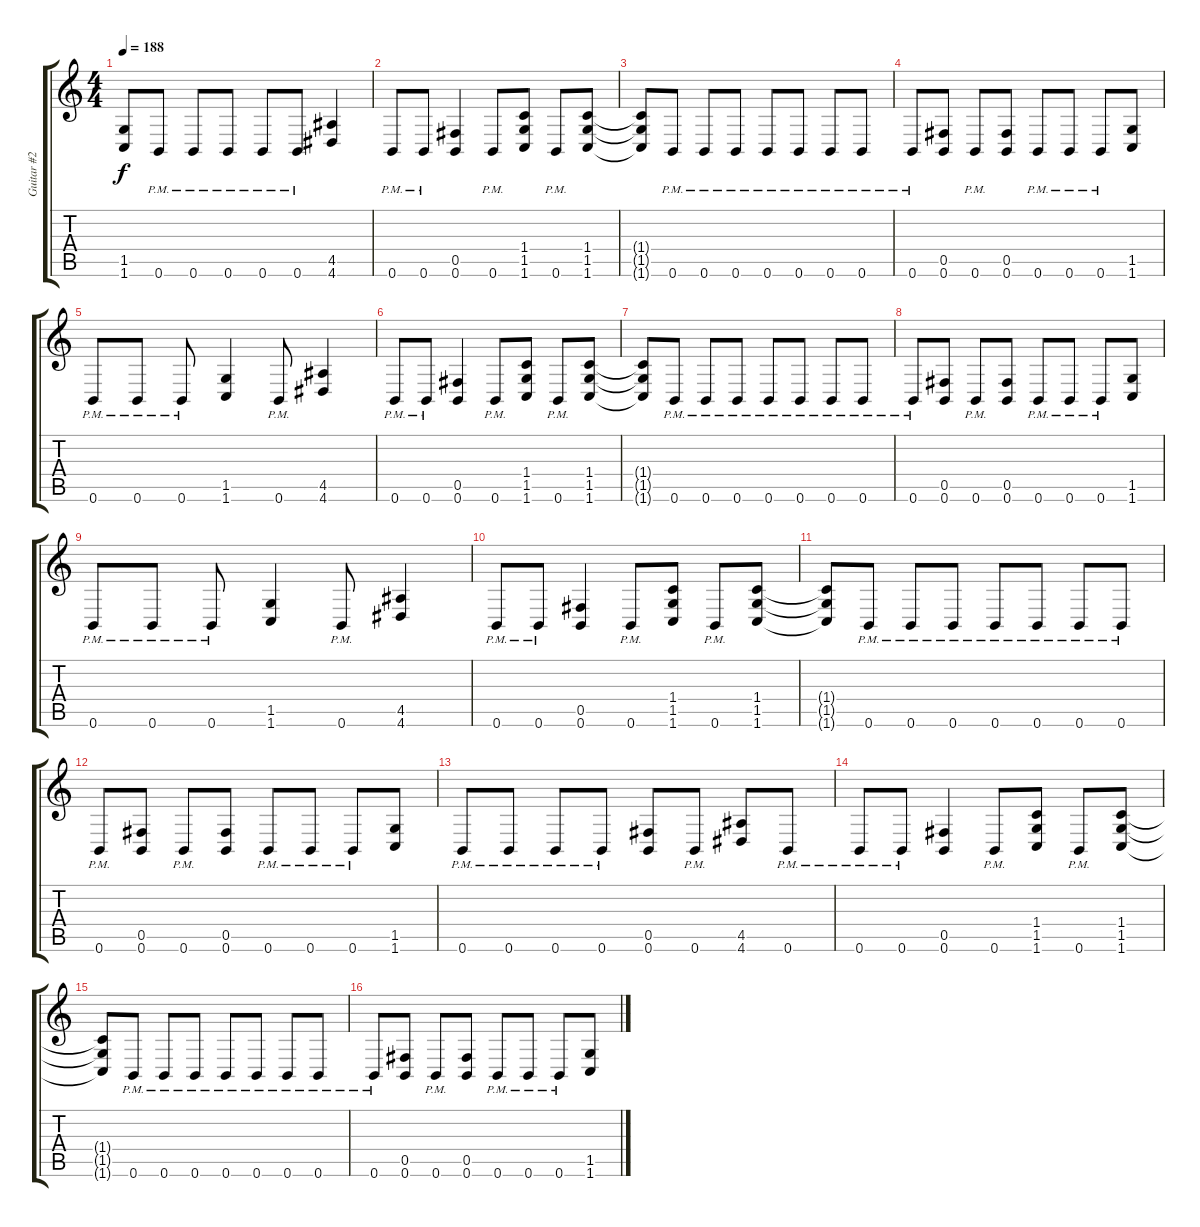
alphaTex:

\track ("Guitar #2" "Guitar #2") {instrument distortionguitar}
\staff {score tabs}
\tuning (Db4 Ab3 E3 B2 Gb2 B1) {hide}
\ts (4 4)
\tempo 188
\clef g2
\ks c
(1.5{t} 1.6{t}).8{dy f} 0.6{pm}.8 0.6{pm}.8 0.6{pm}.8 0.6{pm}.8 0.6{pm}.8 (4.5 4.6).4 |
0.6{pm}.8 0.6{pm}.8 (0.5 0.6).4 0.6{pm}.8 (1.4 1.5 1.6).8 0.6{pm}.8 (1.4 1.5 1.6).8 |
(1.4{t} 1.5{t} 1.6{t}).8 0.6{pm}.8 0.6{pm}.8 0.6{pm}.8 0.6{pm}.8 0.6{pm}.8 0.6{pm}.8 0.6{pm}.8 |
0.6{pm}.8 (0.5 0.6).8 0.6{pm}.8 (0.5 0.6).8 0.6{pm}.8 0.6{pm}.8 0.6{pm}.8 (1.5 1.6).8 |
0.6{pm}.8 0.6{pm}.8 0.6{pm}.8 (1.5 1.6).4 0.6{pm}.8 (4.5 4.6).4 |
0.6{pm}.8 0.6{pm}.8 (0.5 0.6).4 0.6{pm}.8 (1.4 1.5 1.6).8 0.6{pm}.8 (1.4 1.5 1.6).8 |
(1.4{t} 1.5{t} 1.6{t}).8 0.6{pm}.8 0.6{pm}.8 0.6{pm}.8 0.6{pm}.8 0.6{pm}.8 0.6{pm}.8 0.6{pm}.8 |
0.6{pm}.8 (0.5 0.6).8 0.6{pm}.8 (0.5 0.6).8 0.6{pm}.8 0.6{pm}.8 0.6{pm}.8 (1.5 1.6).8 |
0.6{pm}.8 0.6{pm}.8 0.6{pm}.8 (1.5 1.6).4 0.6{pm}.8 (4.5 4.6).4 |
0.6{pm}.8 0.6{pm}.8 (0.5 0.6).4 0.6{pm}.8 (1.4 1.5 1.6).8 0.6{pm}.8 (1.4 1.5 1.6).8 |
(1.4{t} 1.5{t} 1.6{t}).8 0.6{pm}.8 0.6{pm}.8 0.6{pm}.8 0.6{pm}.8 0.6{pm}.8 0.6{pm}.8 0.6{pm}.8 |
0.6{pm}.8 (0.5 0.6).8 0.6{pm}.8 (0.5 0.6).8 0.6{pm}.8 0.6{pm}.8 0.6{pm}.8 (1.5 1.6).8 |
0.6{pm}.8 0.6{pm}.8 0.6{pm}.8 0.6{pm}.8 (0.5 0.6).8 0.6{pm}.8 (4.5 4.6).8 0.6{pm}.8 |
0.6{pm}.8 0.6{pm}.8 (0.5 0.6).4 0.6{pm}.8 (1.4 1.5 1.6).8 0.6{pm}.8 (1.4 1.5 1.6).8 |
(1.4{t} 1.5{t} 1.6{t}).8 0.6{pm}.8 0.6{pm}.8 0.6{pm}.8 0.6{pm}.8 0.6{pm}.8 0.6{pm}.8 0.6{pm}.8 |
0.6{pm}.8 (0.5 0.6).8 0.6{pm}.8 (0.5 0.6).8 0.6{pm}.8 0.6{pm}.8 0.6{pm}.8 (1.5 1.6).8
